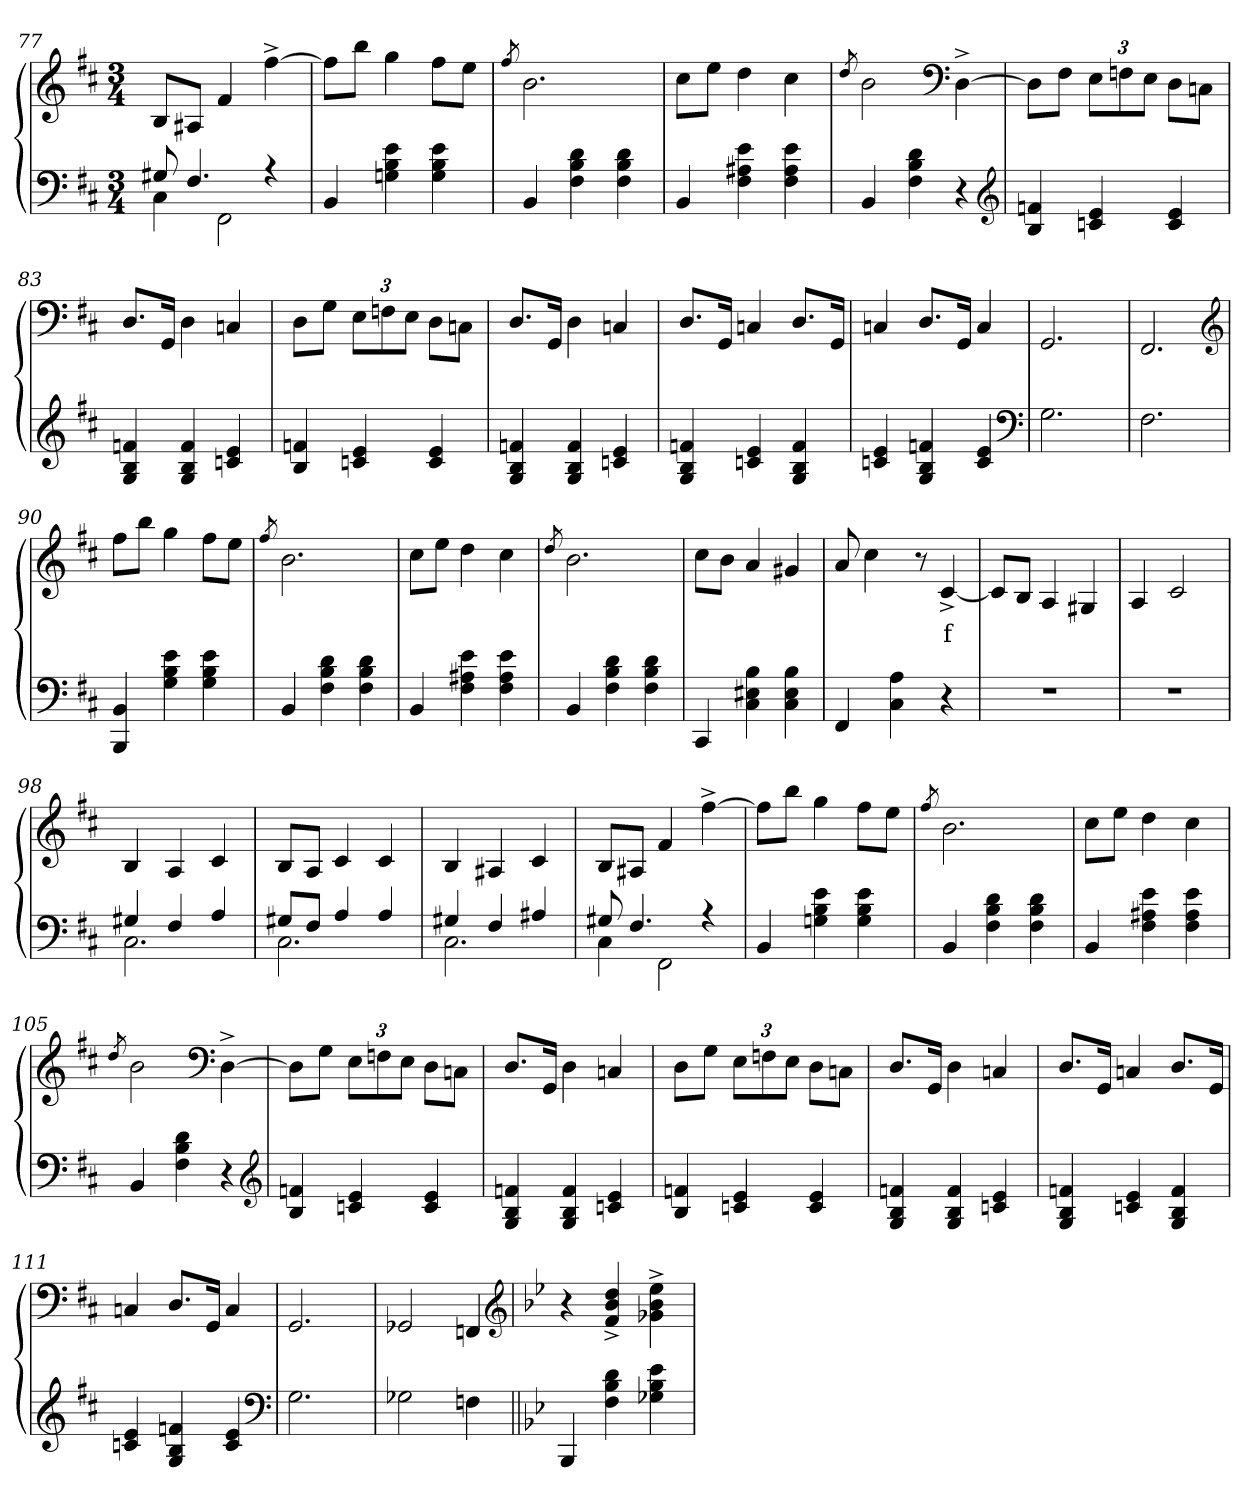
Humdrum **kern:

**kern	**kern	**text
*part2	*part1	*part1
*staff2	*staff1	*staff1
*clefF4	*clefG2	*
*k[f#c#]	*k[f#c#]	*
*M3/4	*M3/4	*
=77	=77	=77
*^	*	*
8G#X	4C#	8BL	.
4.F#	.	8A#XJ	.
.	2FF#	4f#	.
4r	.	[4ff#^>	.
*v	*v	*	*
=78	=78	=78
4BB	8ff#L]	.
.	8bbJ	.
4e 4B 4Gn	4gg	.
4e 4B 4G	8ff#L	.
.	8eeJ	.
=79	=79	=79
.	8qff#/	.
4BB	2.b	.
4d 4B 4F#	.	.
4d 4B 4F#	.	.
=80	=80	=80
4BB	8cc#L	.
.	8eeJ	.
4e 4A#X 4F#	4dd	.
4e 4A# 4F#	4cc#	.
=81	=81	=81
.	8qdd/	.
4BB	2b	.
4d 4B 4F#	.	.
*	*clefF4	*
4r	[4D^>	.
*clefG2	*	*
=82	=82	=82
4fn 4B	8DL]	.
.	8F#J	.
4e 4cn	12EL	.
.	12Fn	.
.	12EJ	.
4e 4c	8D\L	.
.	8CnJ	.
=83	=83	=83
4fn 4B 4G	8.DL	.
.	16GGJk	.
4f 4B 4G	4D	.
4e 4cn	4Cn	.
=84	=84	=84
4fn 4B	8DL	.
.	8GJ	.
4e 4cn	12EL	.
.	12Fn	.
.	12EJ	.
4e 4c	8D\L	.
.	8CnJ	.
=85	=85	=85
4fn 4B 4G	8.DL	.
.	16GGJk	.
4f 4B 4G	4D	.
4e 4cn	4Cn	.
=86	=86	=86
4fn 4B 4G	8.DL	.
.	16GGJk	.
4e 4cn	4Cn	.
4f 4B 4G	8.DL	.
.	16GGJk	.
=87	=87	=87
4e 4cn	4Cn	.
4fn 4B 4G	8.DL	.
.	16GGJk	.
4e 4c	4C	.
*clefF4	*	*
=88	=88	=88
2.G	2.GG	.
=89	=89	=89
2.F#	2.FF#	.
*	*clefG2	*
=90	=90	=90
4BB 4BBB	8ff#L	.
.	8bbJ	.
4e 4B 4G	4gg	.
4e 4B 4G	8ff#L	.
.	8eeJ	.
=91	=91	=91
.	8qff#/	.
4BB	2.b	.
4d 4B 4F#	.	.
4d 4B 4F#	.	.
=92	=92	=92
4BB	8cc#L	.
.	8eeJ	.
4e 4A#X 4F#	4dd	.
4e 4A# 4F#	4cc#	.
=93	=93	=93
.	8qdd/	.
4BB	2.b	.
4d 4B 4F#	.	.
4d 4B 4F#	.	.
=94	=94	=94
4CC#	8cc#L	.
.	8bJ	.
4B 4E#X 4C#	4a	.
4B 4E# 4C#	4g#X	.
=95	=95	=95
4FF#	8a	.
.	4cc#	.
4A 4C#	.	.
.	8r	.
4r	[4c#^>	f
=96	=96	=96
2.r	8c#L]	.
.	8BJ	.
.	4A	.
.	4G#X	.
=97	=97	=97
2.r	4A	.
.	2c#	.
=98	=98	=98
*^	*	*
4G#X	2.C#	4B	.
4F#	.	4A	.
4A	.	4c#	.
=99	=99	=99	=99
8G#XL	2.C#	8BL	.
8F#J	.	8AJ	.
4A	.	4c#	.
4A	.	4c#	.
=100	=100	=100	=100
4G#X	2.C#	4B	.
4F#	.	4A#X	.
4A#X	.	4c#	.
=101	=101	=101	=101
8G#X	4C#	8BL	.
4.F#	.	8A#XJ	.
.	2FF#	4f#	.
4r	.	[4ff#^>	.
*v	*v	*	*
=102	=102	=102
4BB	8ff#L]	.
.	8bbJ	.
4e 4B 4Gn	4gg	.
4e 4B 4G	8ff#L	.
.	8eeJ	.
=103	=103	=103
.	8qff#/	.
4BB	2.b	.
4d 4B 4F#	.	.
4d 4B 4F#	.	.
=104	=104	=104
4BB	8cc#L	.
.	8eeJ	.
4e 4A#X 4F#	4dd	.
4e 4A# 4F#	4cc#	.
=105	=105	=105
.	8qdd/	.
4BB	2b	.
4d 4B 4F#	.	.
*	*clefF4	*
4r	[4D^>	.
*clefG2	*	*
=106	=106	=106
4fn 4B	8DL]	.
.	8GJ	.
4e 4cn	12EL	.
.	12Fn	.
.	12EJ	.
4e 4c	8D\L	.
.	8Cn\J	.
=107	=107	=107
4fn 4B 4G	8.DL	.
.	16GGJk	.
4f 4B 4G	4D	.
4e 4cn	4Cn	.
=108	=108	=108
4fn 4B	8DL	.
.	8GJ	.
4e 4cn	12EL	.
.	12Fn	.
.	12EJ	.
4e 4c	8D\L	.
.	8Cn\J	.
=109	=109	=109
4fn 4B 4G	8.DL	.
.	16GGJk	.
4f 4B 4G	4D	.
4e 4cn	4Cn	.
=110	=110	=110
4fn 4B 4G	8.DL	.
.	16GGJk	.
4e 4cn	4Cn	.
4f 4B 4G	8.DL	.
.	16GGJk	.
=111	=111	=111
4e 4cn	4Cn	.
4fn 4B 4G	8.DL	.
.	16GGJk	.
4e 4c	4C	.
*clefF4	*	*
=112	=112	=112
2.G	2.GG	.
=113	=113	=113
2G-X	2GG-X	.
4Fn	4FFn	.
*	*clefG2	*
=114||	=114	=114
*k[b-e-]	*k[b-e-]	*
4BBB-	4r	f
4d 4B- 4F	4dd^> 4b-^> 4f^>	.
4e- 4B- 4G-X	4ee-^> 4b-^> 4g-X^>	.
=	=	=
*-	*-	*-
